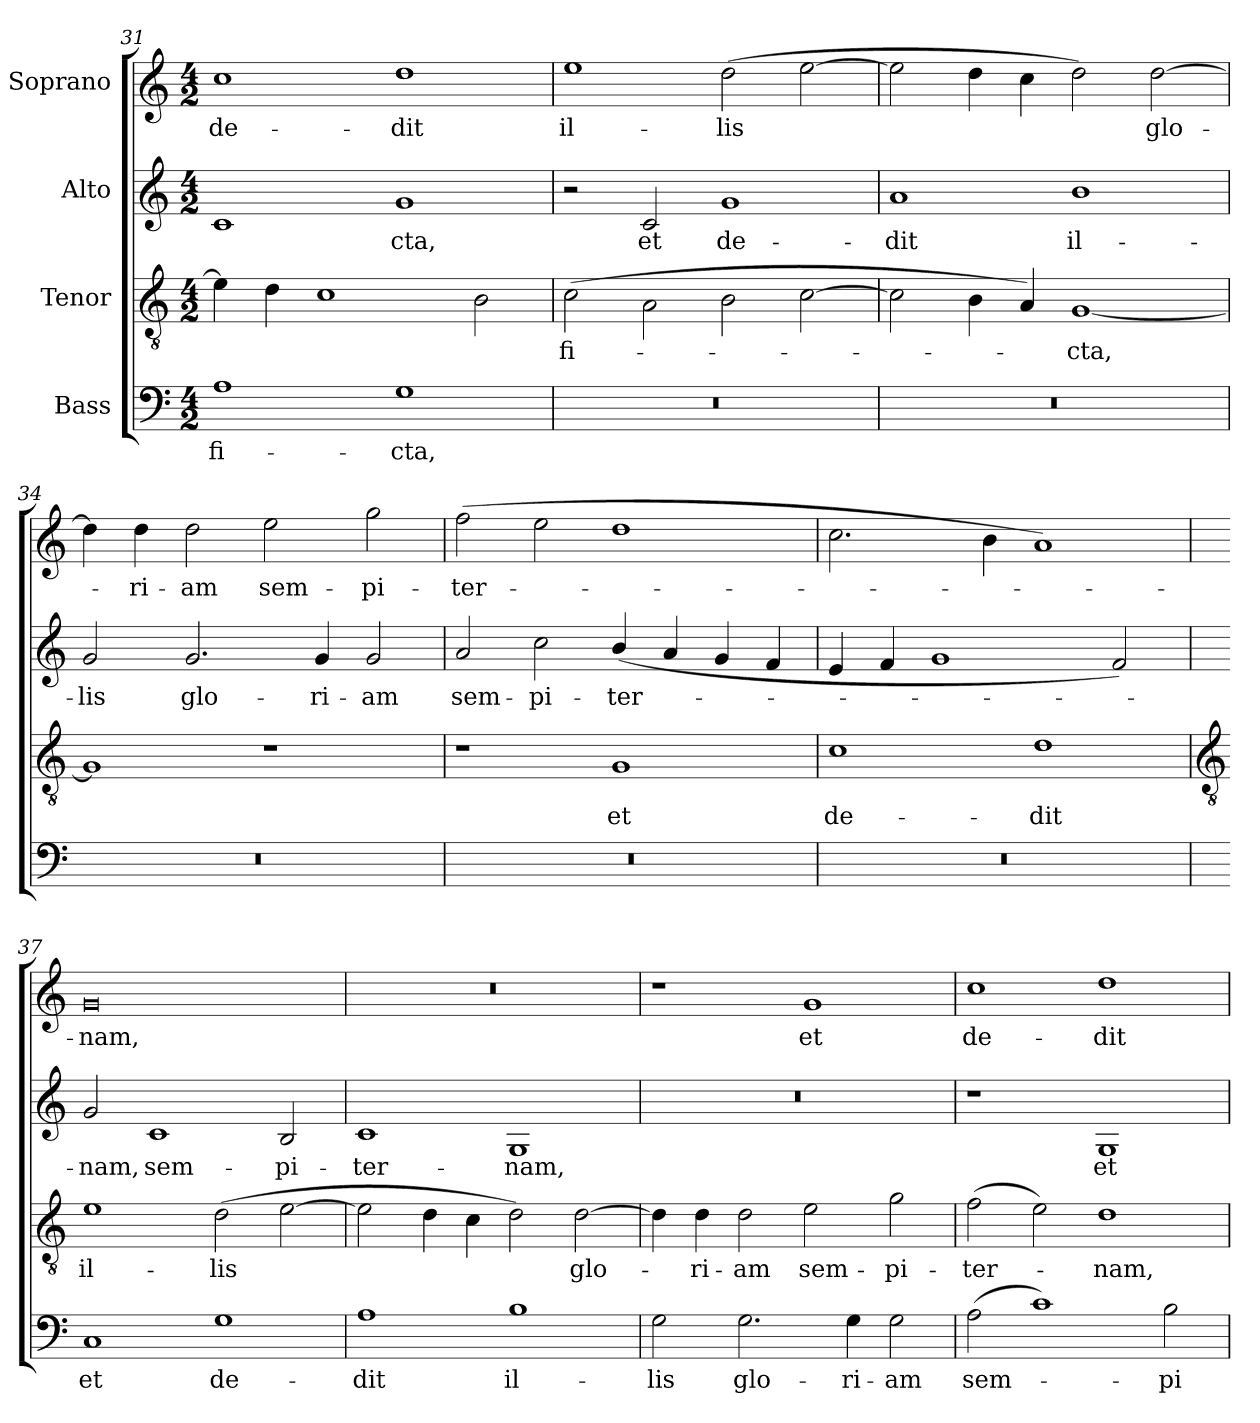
**kern	**text	**kern	**text	**kern	**text	**kern	**text
*part4	*part4	*part3	*part3	*part2	*part2	*part1	*part1
*staff4	*staff4	*staff3	*staff3	*staff2	*staff2	*staff1	*staff1
*I"Bass	*	*I"Tenor	*	*I"Alto	*	*I"Soprano	*
*clefF4	*	*clefGv2	*	*clefG2	*	*clefG2	*
*k[]	*	*k[]	*	*k[]	*	*k[]	*
*C:	*	*C:	*	*C:	*	*C:	*
*M4/2	*	*M4/2	*	*M4/2	*	*M4/2	*
=31	=31	=31	=31	=31	=31	=31	=31
!	!LO:LY:b	!	!	!	!	!	!LO:LY:b
1A	fi-	4e]	.	1c	.	1cc	de-
.	.	4d	.	.	.	.	.
.	.	1c	.	.	.	.	.
!	!LO:LY:b	!	!	!	!LO:LY:b	!	!LO:LY:b
1G	-cta,	.	.	1g	cta,	1dd	-dit
.	.	2B	.	.	.	.	.
=32	=32	=32	=32	=32	=32	=32	=32
!	!	!	!LO:LY:b	!	!	!	!LO:LY:b
0r	.	(>2c	fi-	2r	.	1ee	il-
!	!	!	!	!	!LO:LY:b	!	!
.	.	2A\	.	2c	et	.	.
!	!	!	!	!	!LO:LY:b	!	!LO:LY:b
.	.	2B	.	1g	de-	(>2dd	-lis
.	.	[2c	.	.	.	[2ee	.
=33	=33	=33	=33	=33	=33	=33	=33
!	!	!	!	!	!LO:LY:b	!	!
0r	.	2c]	.	1a	-dit	2ee]	.
.	.	4B	.	.	.	4dd	.
.	.	4A)	.	.	.	4cc	.
!	!	!	!LO:LY:b	!	!LO:LY:b	!	!
.	.	[1G	cta,	1b	il-	2dd)	.
!	!	!	!	!	!	!	!LO:LY:b
.	.	.	.	.	.	[2dd	glo-
=34	=34	=34	=34	=34	=34	=34	=34
!	!	!	!	!	!LO:LY:b	!	!
0r	.	1G]	.	2g	-lis	4dd]	.
!	!	!	!	!	!	!	!LO:LY:b
.	.	.	.	.	.	4dd	ri-
!	!	!	!	!	!LO:LY:b	!	!LO:LY:b
.	.	.	.	2.g	glo-	2dd	-am
!	!	!	!	!	!	!	!LO:LY:b
.	.	1r	.	.	.	2ee	sem-
!	!	!	!	!	!LO:LY:b	!	!
.	.	.	.	4g	-ri-	.	.
!	!	!	!	!	!LO:LY:b	!	!LO:LY:b
.	.	.	.	2g	-am	2gg	-pi-
=35	=35	=35	=35	=35	=35	=35	=35
!	!	!	!	!	!LO:LY:b	!	!LO:LY:b
0r	.	1r	.	2a	sem-	(>2ff	-ter-
!	!	!	!	!	!LO:LY:b	!	!
.	.	.	.	2cc	-pi-	2ee	.
!	!	!	!LO:LY:b	!	!LO:LY:b	!	!
.	.	1G	et	(<4b/	-ter-	1dd	.
.	.	.	.	4a	.	.	.
.	.	.	.	4g	.	.	.
.	.	.	.	4f	.	.	.
=36	=36	=36	=36	=36	=36	=36	=36
!	!	!	!LO:LY:b	!	!	!	!
0r	.	1c	de-	4e	.	2.cc	.
.	.	.	.	4f	.	.	.
.	.	.	.	1g	.	.	.
.	.	.	.	.	.	4b	.
!	!	!	!LO:LY:b	!	!	!	!
.	.	1d	-dit	.	.	1a)	.
.	.	.	.	2f)	.	.	.
!!LO:LB:g=z
=37	=37	=37	=37	=37	=37	=37	=37
*	*	*clefGv2	*	*	*	*	*
!	!LO:LY:b	!	!LO:LY:b	!	!LO:LY:b	!	!LO:LY:b
1C	et	1e	il-	2g	nam,	0g	nam,
!	!	!	!	!	!LO:LY:b	!	!
.	.	.	.	1c	sem-	.	.
!	!LO:LY:b	!	!LO:LY:b	!	!	!	!
1G	de-	(>2d	-lis	.	.	.	.
!	!	!	!	!	!LO:LY:b	!	!
.	.	[2e	.	2B	-pi-	.	.
=38	=38	=38	=38	=38	=38	=38	=38
!	!LO:LY:b	!	!	!	!LO:LY:b	!	!
1A	-dit	2e]	.	1c	-ter-	0r	.
.	.	4d	.	.	.	.	.
.	.	4c	.	.	.	.	.
!	!LO:LY:b	!	!	!	!LO:LY:b	!	!
1B	il-	2d)	.	1G	-nam,	.	.
!	!	!	!LO:LY:b	!	!	!	!
.	.	[2d	glo-	.	.	.	.
=39	=39	=39	=39	=39	=39	=39	=39
!	!LO:LY:b	!	!	!	!	!	!
2G	-lis	4d]	.	0r	.	1r	.
!	!	!	!LO:LY:b	!	!	!	!
.	.	4d	ri-	.	.	.	.
!	!LO:LY:b	!	!LO:LY:b	!	!	!	!
2.G	glo-	2d	-am	.	.	.	.
!	!	!	!LO:LY:b	!	!	!	!LO:LY:b
.	.	2e	sem-	.	.	1g	et
!	!LO:LY:b	!	!	!	!	!	!
4G	-ri-	.	.	.	.	.	.
!	!LO:LY:b	!	!LO:LY:b	!	!	!	!
2G	-am	2g	-pi-	.	.	.	.
=40	=40	=40	=40	=40	=40	=40	=40
!	!LO:LY:b	!	!LO:LY:b	!	!	!	!LO:LY:b
(>2A	sem-	(>2f	-ter-	1r	.	1cc	de-
1c)	.	2e)	.	.	.	.	.
!	!	!	!LO:LY:b	!	!LO:LY:b	!	!LO:LY:b
.	.	1d	nam,	1G	et	1dd	-dit
!	!LO:LY:b	!	!	!	!	!	!
2B	pi-	.	.	.	.	.	.
=	=	=	=	=	=	=	=
*-	*-	*-	*-	*-	*-	*-	*-
